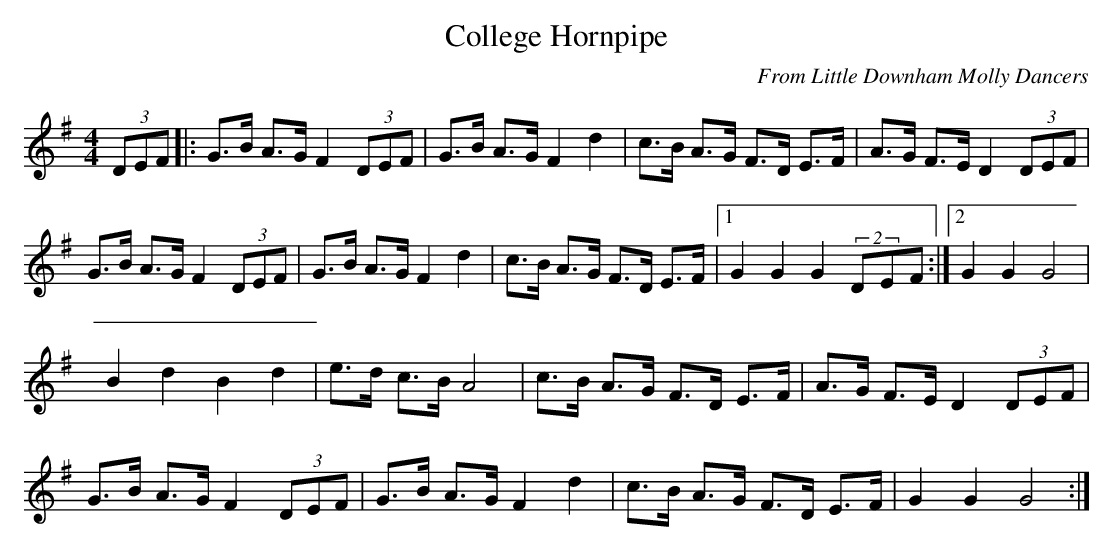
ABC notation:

X:1
T:College Hornpipe
C:From Little Downham Molly Dancers
M:4/4
L:1/8
K:G
(3DEF |:G>B A>G F2 (3DEF | G>B A>G F2 d2 |c>B A>G F>D E>F | A>G F>E D2 (3DEF |
G>B A>G F2 (3DEF | G>B A>G F2 d2 |c>B A>G F>D E>F\
|1 G2 G2 G2 (2DEF :|2 G2 G2 G4 |
B2 d2 B2 d2 | e>d c>B A4 | c>B A>G F>D E>F | A>G F>E D2 (3 DEF |
G>B A>G F2 (3DEF | G>B A>G F2 d2 |c>B A>G F>D E>F | G2 G2 G4:|]
